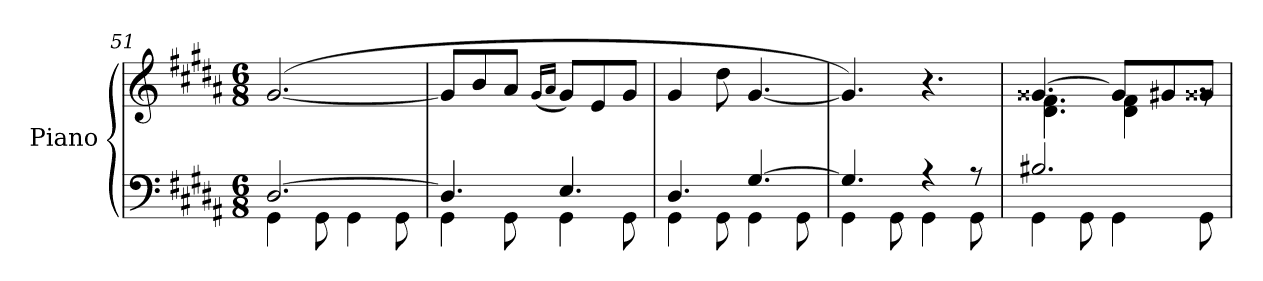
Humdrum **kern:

**kern	**kern
*part1	*part1
*staff2	*staff1
*I"Piano	*
*I'Pno.	*
*clefF4	*clefG2
*k[f#c#g#d#a#]	*k[f#c#g#d#a#]
*M6/8	*M6/8
=51	=51
*^	*
[2.D#/	4GG#\	(>[2.g#/
.	8GG#\	.
.	4GG#\	.
.	8GG#\	.
=52	=52	=52
4.D#/]	4GG#\	8g#/L]
.	.	8b/
.	8GG#\	8a#/J
.	.	(<16qg#/LL
.	.	16qa#/JJ
4.E/	4GG#\	8g#/L)
.	.	8e/
.	8GG#\	8g#/J
=53	=53	=53
4.D#/	4GG#\	4g#/
.	8GG#\	8dd#\
[4.G#/	4GG#\	[4.g#/
.	8GG#\	.
=54	=54	=54
4.G#/]	4GG#\	4.g#/])
.	8GG#\	.
4r	4GG#\	4.r
8r	8GG#\	.
!!LO:PB:g=z
=55	=55	=55
*	*	*^
2.B#X/	4GG#\	[4.g##X/	4.d#\ 4.f#\
.	8GG#\	.	.
.	4GG#\	8g##/L]	4d#\ 4f#\
.	.	8g#X/	.
.	8GG#\	8g##X/J	8rg
*v	*v	*	*
*	*v	*v
=	=
*-	*-
